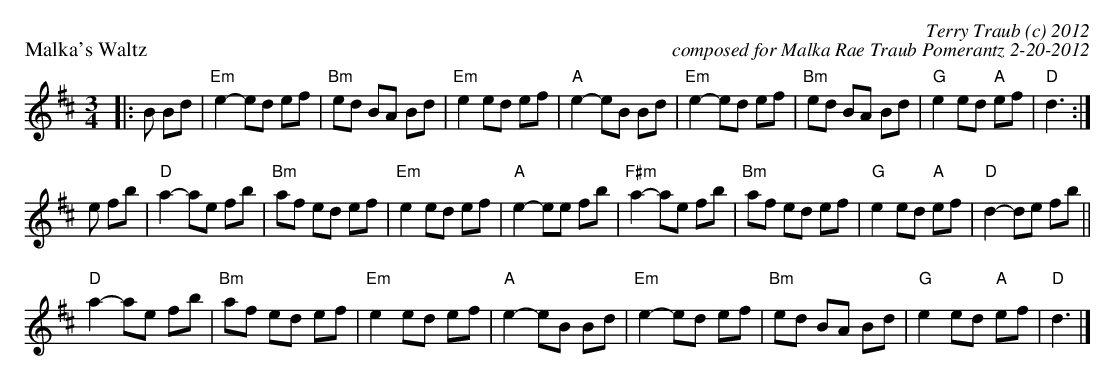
X:1
P: Malka's Waltz
C: Terry Traub (c) 2012
C: composed for Malka Rae Traub Pomerantz 2-20-2012
M: 3/4
K: D
L: 1/8
|: B Bd|"Em"e2-ed ef|"Bm"ed BA Bd|"Em"e2 ed ef|"A"e2-eB Bd|"Em"e2-ed ef|"Bm"ed BA Bd|"G"e2 ed "A"ef|"D"d3 :|
e fb|"D"a2-ae fb|"Bm"af ed ef|"Em"e2 ed ef|"A"e2-ee fb|"F#m"a2-ae fb|"Bm"af ed ef|"G"e2 ed "A"ef|"D"d2-de fb||
"D"a2-ae fb|"Bm"af ed ef|"Em"e2 ed ef|"A"e2-eB Bd|"Em"e2-ed ef|"Bm"ed BA Bd|"G"e2 ed "A"ef|"D"d3 |]
